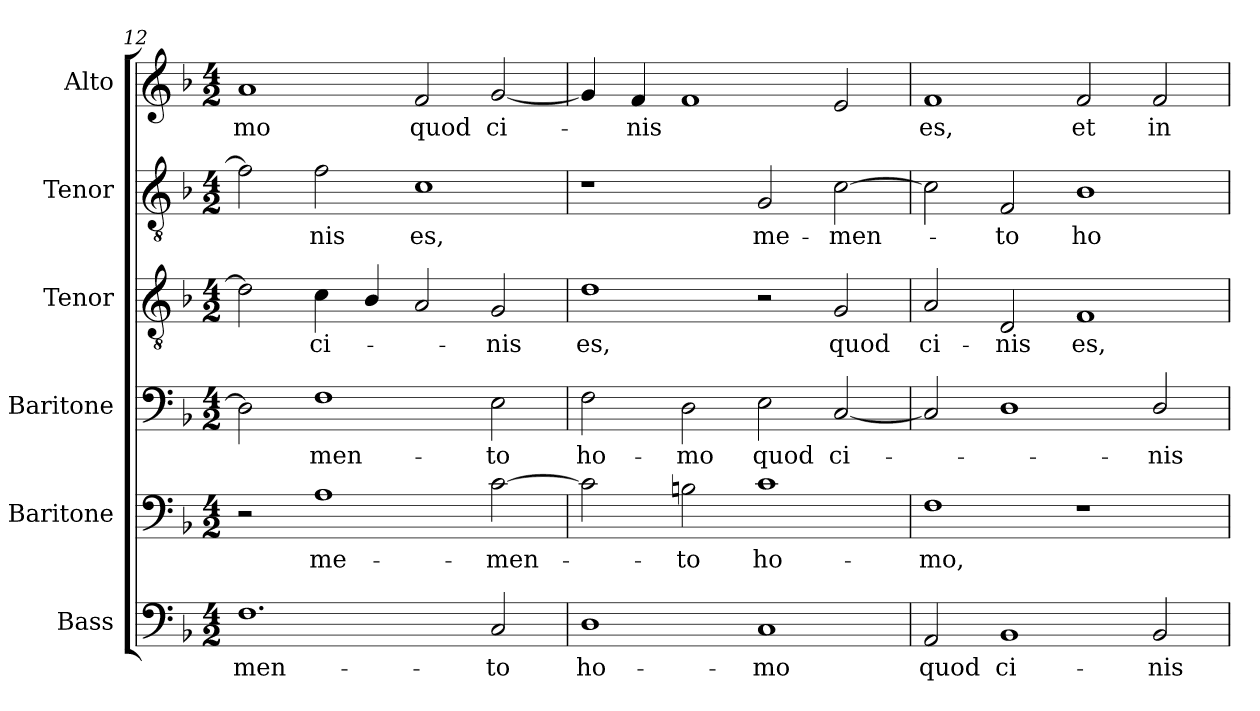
**kern	**text	**kern	**text	**kern	**text	**kern	**text	**kern	**text	**kern	**text
*part6	*part6	*part5	*part5	*part4	*part4	*part3	*part3	*part2	*part2	*part1	*part1
*staff6	*staff6	*staff5	*staff5	*staff4	*staff4	*staff3	*staff3	*staff2	*staff2	*staff1	*staff1
*I"Bass	*	*I"Baritone	*	*I"Baritone	*	*I"Tenor	*	*I"Tenor	*	*I"Alto	*
*I'B.	*	*I'Bar.	*	*I'Bar.	*	*I'T.	*	*I'T.	*	*I'A.	*
!!LO:PB:g=z
*clefF4	*	*clefF4	*	*clefF4	*	*clefGv2	*	*clefGv2	*	*clefG2	*
*	*	*	*	*	*	*ITrd7c12	*	*ITrd7c12	*	*	*
*k[b-]	*	*k[b-]	*	*k[b-]	*	*k[b-]	*	*k[b-]	*	*k[b-]	*
*F:	*	*F:	*	*F:	*	*F:	*	*F:	*	*F:	*
*M4/2	*	*M4/2	*	*M4/2	*	*M4/2	*	*M4/2	*	*M4/2	*
=12	=12	=12	=12	=12	=12	=12	=12	=12	=12	=12	=12
!	!LO:LY:b:color=#000000	!	!	!	!	!	!	!	!	!	!
!	!	!	!	!	!	!	!	!	!	!	!LO:LY:b:color=#000000
1.Fi	-men-	2r	.	2Di\]	.	2Di\]	.	2Fi\]	.	1ai	-mo
!	!	!	!LO:LY:b:color=#000000	!	!	!	!	!	!	!	!
!	!	!	!	!	!LO:LY:b:color=#000000	!	!	!	!	!	!
!	!	!	!	!	!	!	!LO:LY:b:color=#000000	!	!	!	!
!	!	!	!	!	!	!	!	!	!LO:LY:b:color=#000000	!	!
.	.	1Ai	me-	1Fi	-men-	4Ci\	ci-	2Fi\	-nis	.	.
.	.	.	.	.	.	4BB-i/	.	.	.	.	.
!	!	!	!	!	!	!	!	!	!LO:LY:b:color=#000000	!	!
!	!	!	!	!	!	!	!	!	!	!	!LO:LY:b:color=#000000
.	.	.	.	.	.	2AAi/	.	1Ci	es,	2fi/	quod
!	!LO:LY:b:color=#000000	!	!	!	!	!	!	!	!	!	!
!	!	!	!LO:LY:b:color=#000000	!	!	!	!	!	!	!	!
!	!	!	!	!	!LO:LY:b:color=#000000	!	!	!	!	!	!
!	!	!	!	!	!	!	!LO:LY:b:color=#000000	!	!	!	!
!	!	!	!	!	!	!	!	!	!	!	!LO:LY:b:color=#000000
2Ci/	-to	[2ci\	-men-	2Ei\	-to	2GGi/	-nis	.	.	[2gi/	ci-
=13	=13	=13	=13	=13	=13	=13	=13	=13	=13	=13	=13
!	!LO:LY:b:color=#000000	!	!	!	!	!	!	!	!	!	!
!	!	!	!	!	!LO:LY:b:color=#000000	!	!	!	!	!	!
!	!	!	!	!	!	!	!LO:LY:b:color=#000000	!	!	!	!
1Di	ho-	2ci\]	.	2Fi\	ho-	1Di	es,	1r	.	4gi/]	.
!	!	!	!	!	!	!	!	!	!	!	!LO:LY:b:color=#000000
.	.	.	.	.	.	.	.	.	.	4fi/	-nis
!	!	!	!LO:LY:b:color=#000000	!	!	!	!	!	!	!	!
!	!	!	!	!	!LO:LY:b:color=#000000	!	!	!	!	!	!
.	.	2Bni\	-to	2Di\	-mo	.	.	.	.	1fi	.
!	!LO:LY:b:color=#000000	!	!	!	!	!	!	!	!	!	!
!	!	!	!LO:LY:b:color=#000000	!	!	!	!	!	!	!	!
!	!	!	!	!	!LO:LY:b:color=#000000	!	!	!	!	!	!
!	!	!	!	!	!	!	!	!	!LO:LY:b:color=#000000	!	!
1Ci	-mo	1ci	ho-	2Ei\	quod	2r	.	2GGi/	me-	.	.
!	!	!	!	!	!LO:LY:b:color=#000000	!	!	!	!	!	!
!	!	!	!	!	!	!	!LO:LY:b:color=#000000	!	!	!	!
!	!	!	!	!	!	!	!	!	!LO:LY:b:color=#000000	!	!
.	.	.	.	[2Ci/	ci-	2GGi/	quod	[2Ci\	-men-	2ei/	.
=14	=14	=14	=14	=14	=14	=14	=14	=14	=14	=14	=14
!	!LO:LY:b:color=#000000	!	!	!	!	!	!	!	!	!	!
!	!	!	!LO:LY:b:color=#000000	!	!	!	!	!	!	!	!
!	!	!	!	!	!	!	!LO:LY:b:color=#000000	!	!	!	!
!	!	!	!	!	!	!	!	!	!	!	!LO:LY:b:color=#000000
2AAi/	quod	1Fi	-mo,	2Ci/]	.	2AAi/	ci-	2Ci\]	.	1fi	es,
!	!LO:LY:b:color=#000000	!	!	!	!	!	!	!	!	!	!
!	!	!	!	!	!	!	!LO:LY:b:color=#000000	!	!	!	!
!	!	!	!	!	!	!	!	!	!LO:LY:b:color=#000000	!	!
1BB-i	ci-	.	.	1Di	.	2DDi/	-nis	2FFi/	-to	.	.
!	!	!	!	!	!	!	!LO:LY:b:color=#000000	!	!	!	!
!	!	!	!	!	!	!	!	!	!LO:LY:b:color=#000000	!	!
!	!	!	!	!	!	!	!	!	!	!	!LO:LY:b:color=#000000
.	.	1r	.	.	.	1FFi	es,	1BB-i	ho-	2fi/	et
!	!LO:LY:b:color=#000000	!	!	!	!	!	!	!	!	!	!
!	!	!	!	!	!LO:LY:b:color=#000000	!	!	!	!	!	!
!	!	!	!	!	!	!	!	!	!	!	!LO:LY:b:color=#000000
2BB-i/	-nis	.	.	2Di/	-nis	.	.	.	.	2fi/	in
=	=	=	=	=	=	=	=	=	=	=	=
*-	*-	*-	*-	*-	*-	*-	*-	*-	*-	*-	*-
